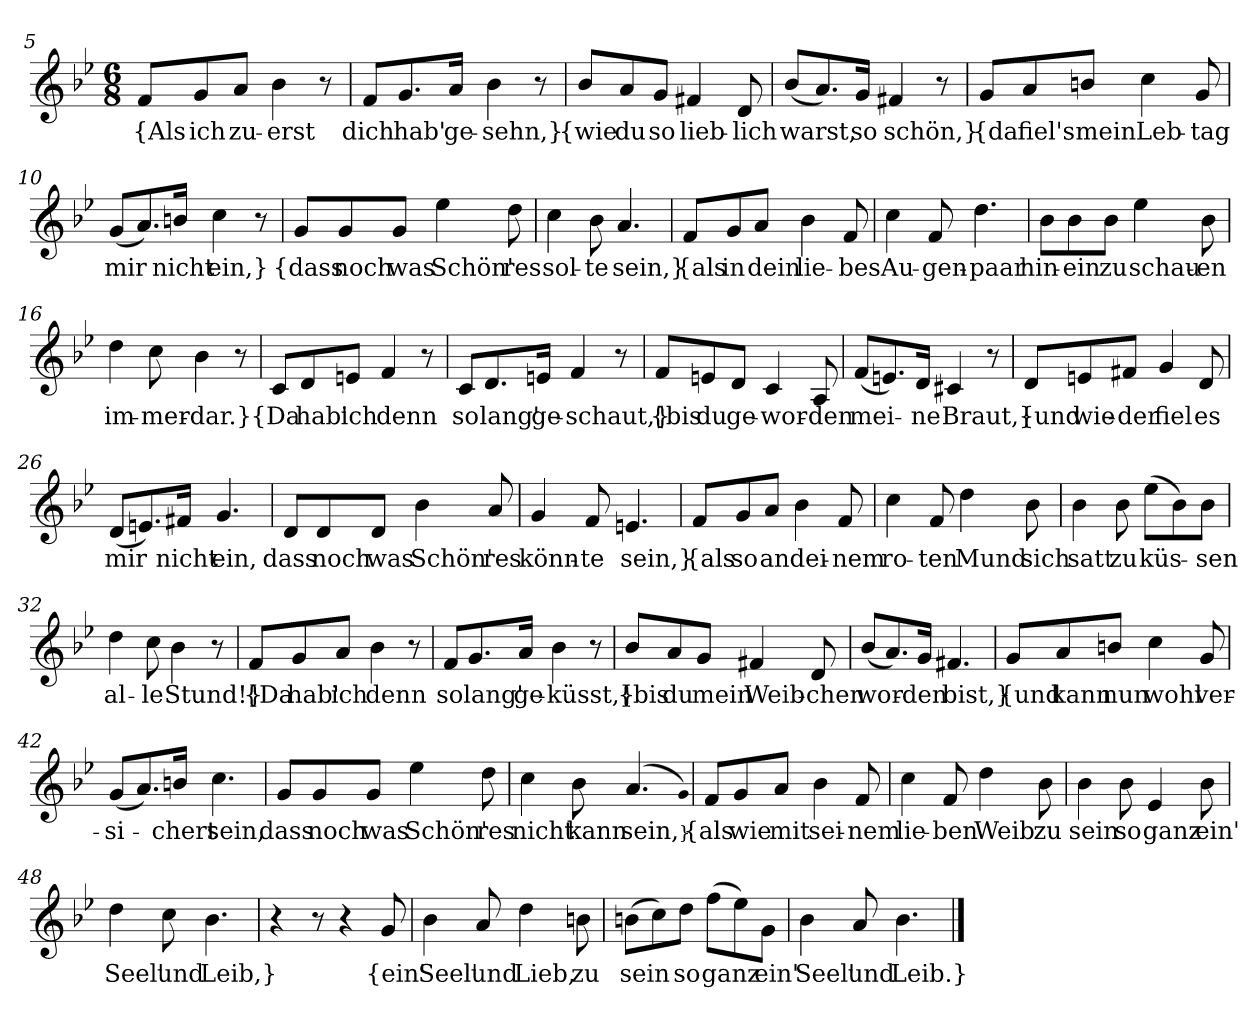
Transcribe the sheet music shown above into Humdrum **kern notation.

**kern	**text
*part1	*part1
*staff1	*staff1
*clefG2	*
*k[b-e-]	*
*M6/8	*
=5	=5
8f/L	{Als
8g/	ich
8a/J	zu-
4b-	-erst
8r	.
=6	=6
8f/L	dich
8.g/	hab'
16a/Jk	ge-
4b-	-sehn,}
8r	.
=7	=7
8b-/L	{wie
8a/	du
8g/J	so
4f#X	lieb-
8d	-lich
=8	=8
(8b-/L	warst,
8.a/)	.
16g/Jk	so
4f#X	schön,}
8r	.
=9	=9
8g/L	{da
8a/	fiel's
8bn/J	mein
4cc	Leb-
8g	-tag
=10	=10
(8g/L	mir
8.a/)	.
16bn/Jk	nicht
4cc	ein,}
8r	.
=11	=11
8g/L	{dass
8g/	noch
8g/J	was
4ee-	Schön'
8dd	res
=12	=12
4cc	sol-
8b-	-te
4.a	sein,}
=13	=13
8f/L	{als
8g/	in
8a/J	dein
4b-	lie-
8f	-bes
=14	=14
4cc	Au-
8f	-gen-
4.dd	-paar
=15	=15
8b-\L	hin-
8b-\	-ein
8b-\J	zu
4ee-	schau-
8b-	-en
=16	=16
4dd	im-
8cc	-mer-
4b-	-dar.}
8r	.
=21	=21
8c/L	{Da
8d/	hab'
8en/J	ich
4f	denn
8r	.
=22	=22
8c/L	so
8.d/	lang'
16en/Jk	ge-
4f	-schaut,}
8r	.
=23	=23
8f/L	{bis
8en/	du
8d/J	ge-
4c	-wor-
8A	-den
=24	=24
(8f/L	mei-
8.en/)	.
16d/Jk	-ne
4c#X	Braut,}
8r	.
=25	=25
8d/L	{und
8en/	wie-
8f#X/J	-der
4g	fiel
8d	es
=26	=26
(8d/L	mir
8.en/)	.
16f#X/Jk	nicht
4.g	ein,
=27	=27
8d/L	dass
8d/	noch
8d/J	was
4b-	Schön'
8a	res
=28	=28
4g	könn-
8f	-te
4.en	sein,}
=29	=29
8f/L	{als
8g/	so
8a/J	an
4b-	dei-
8f	-nem
=30	=30
4cc	ro-
8f	-ten
4dd	Mund
8b-	sich
=31	=31
4b-	satt
8b-	zu
(8ee-\L	küs-
8b-\)	.
8b-\J	-sen
=32	=32
4dd	al-
8cc	-le
4b-	Stund!}
8r	.
=37	=37
8f/L	{Da
8g/	hab'
8a/J	ich
4b-	denn
8r	.
=38	=38
8f/L	so
8.g/	lang'
16a/Jk	ge-
4b-	-küsst,}
8r	.
=39	=39
8b-/L	{bis
8a/	du
8g/J	mein
4f#X	Weib-
8d	-chen
=40	=40
(8b-/L	wor-
8.a/)	.
16g/Jk	-den
4.f#X	bist,}
=41	=41
8g/L	{und
8a/	kann
8bn/J	nun
4cc	wohl
8g	ver-
=42	=42
(8g/L	-si-
8.a/)	.
16bn/Jk	-chert
4.cc	sein,
=43	=43
8g/L	dass
8g/	noch
8g/J	was
4ee-	Schön'
8dd	res
=44	=44
4cc	nicht
8b-	kann
(4.a	sein,
qg)	}
=45	=45
8f/L	{als
8g/	wie
8a/J	mit
4b-	sei-
8f	-nem
=46	=46
4cc	lie-
8f	-ben
4dd	Weib
8b-	zu
=47	=47
4b-	sein
8b-	so
4e-	ganz
8b-	ein'
=48	=48
4dd	Seel'
8cc	und
4.b-	Leib,}
=49	=49
4r	.
8r	.
4r	.
8g	{ein'
=50	=50
4b-	Seel'
8a	und
4dd	Lieb,
8bn	zu
=51	=51
(8bn\L	sein
8cc\)	.
8dd\J	so
(8ff\L	ganz
8ee-\)	.
8g\J	ein'
=52	=52
4b-	Seel'
8a	und
4.b-	Leib.}
==	==
*-	*-
